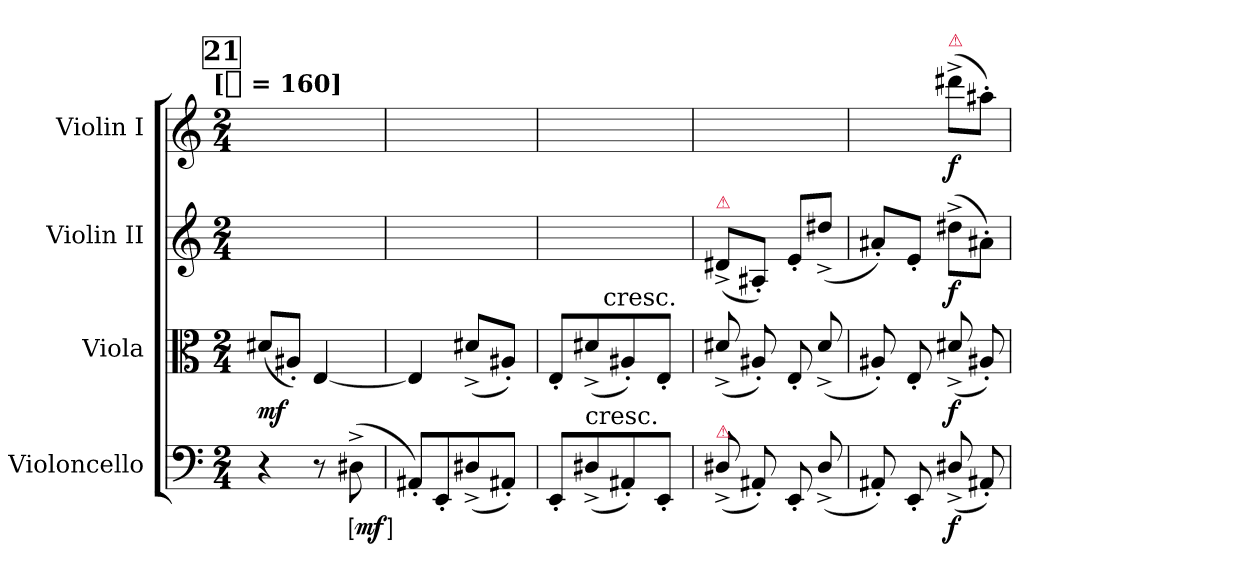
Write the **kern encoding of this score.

**kern	**dynam	**kern	**dynam	**kern	**dynam	**kern	**dynam
*part4	*part4	*part3	*part3	*part2	*part2	*part1	*part1
*staff4	*staff4	*staff3	*staff3	*staff2	*staff2	*staff1	*staff1
*I"Violoncello	*	*I"Viola	*	*I"Violin II	*	*I"Violin I	*
*I'Vc.	*	*I'Vla.	*	*I'Vln. II	*	*I'Vln. I	*
*clefF4	*	*clefC3	*	*clefG2	*	*clefG2	*
*k[]	*	*k[]	*	*k[]	*	*k[]	*
*C:	*	*C:	*	*C:	*	*C:	*
!!LO:TX:omd:t=[[quarter] = 160]
*M2/4	*	*M2/4	*	*M2/4	*	*M2/4	*
*MM160	*	*MM160	*	*MM160	*	*MM160	*
!!LO:REH:place=s1:t=21
=247	=247	=247	=247	=247	=247	=247	=247
4r	.	(8d#XL	mf	8ryy	.	8ryy	.
.	.	8A#X'J)	.	8ryy	.	8ryy	.
8r	.	[4E	.	16ryy	.	4ryy	.
.	.	.	.	16ryy	.	.	.
!	!LO:DY:ed=brack	!	!	!	!	!	!
(>8D#X^	mf	.	.	16ryy	.	.	.
.	.	.	.	16ryy	.	.	.
=248	=248	=248	=248	=248	=248	=248	=248
8AA#X'L)	.	4E]	.	8ryy	.	8ryy	.
8EE'	.	.	.	8ryy	.	8ryy	.
(8D#X^	.	(8d#X^L	.	4ryy	.	16ryy	.
.	.	.	.	.	.	16ryy	.
8AA#X'J)	.	8A#X'J)	.	.	.	16ryy	.
.	.	.	.	.	.	16ryy	.
=249	=249	=249	=249	=249	=249	=249	=249
*	*	*^	*	*	*	*	*
8EE'L	.	8E'L	8.ryy	.	4.ryy	.	16ryy	.
.	.	.	.	.	.	.	16ryy	.
!LO:TX:t=cresc.	!	!	!	!	!	!	!	!
(8D#X^	.	(8d#X^	.	.	.	.	16ryy	.
!	!	!	!LO:TX:t=cresc.	!	!	!	!	!
.	.	.	4ryy	.	.	.	16ryy	.
8AA#X')	.	8A#X')	.	.	.	.	16ryy	.
.	.	.	.	.	.	.	16ryy	.
8EE'J	.	8E'J	.	.	8ryy	.	16ryy	.
.	.	.	16ryy	.	.	.	16ryy	.
=250	=250	=250	=250	=250	=250	=250	=250	=250
!	!	!	!	!	!LO:TX:a:color=crimson:t=⚠	!	!	!
!	!	!LO:TX:a:color=crimson:t=⚠	!	!	!	!	!	!
!LO:TX:a:color=crimson:t=⚠	!	!	!	!	!	!	!	!
*	*	*v	*v	*	*	*	*	*
(8D#X^</	.	(8d#X^</	.	(8d#X^/L	.	16ryy	.
.	.	.	.	.	.	16ryy	.
8AA#X')	.	8A#X')	.	8A#X'/J)	.	16ryy	.
.	.	.	.	.	.	16ryy	.
8EE'	.	8E'	.	8e'/L	.	4ryy	.
(8D#^</	.	(8d#^</	.	(8dd#X^</J	.	.	.
=251	=251	=251	=251	=251	=251	=251	=251
8AA#X')	.	8A#X')	.	8a#X'/L)	.	16ryy	.
.	.	.	.	.	.	16ryy	.
8EE'	.	8E'	.	8e'/J	.	16ryy	.
.	.	.	.	.	.	16ryy	.
!	!	!	!	!	!	!LO:TX:a:color=crimson:t=⚠	!
(8D#X^>/	f	(8d#X^>/	f	(8dd#X^>\L	f	(8ddd#X^\L	f
8AA#X')	.	8A#X'/)	.	8a#X'\J)	.	8aa#X'\J)	.
=	=	=	=	=	=	=	=
*-	*-	*-	*-	*-	*-	*-	*-
